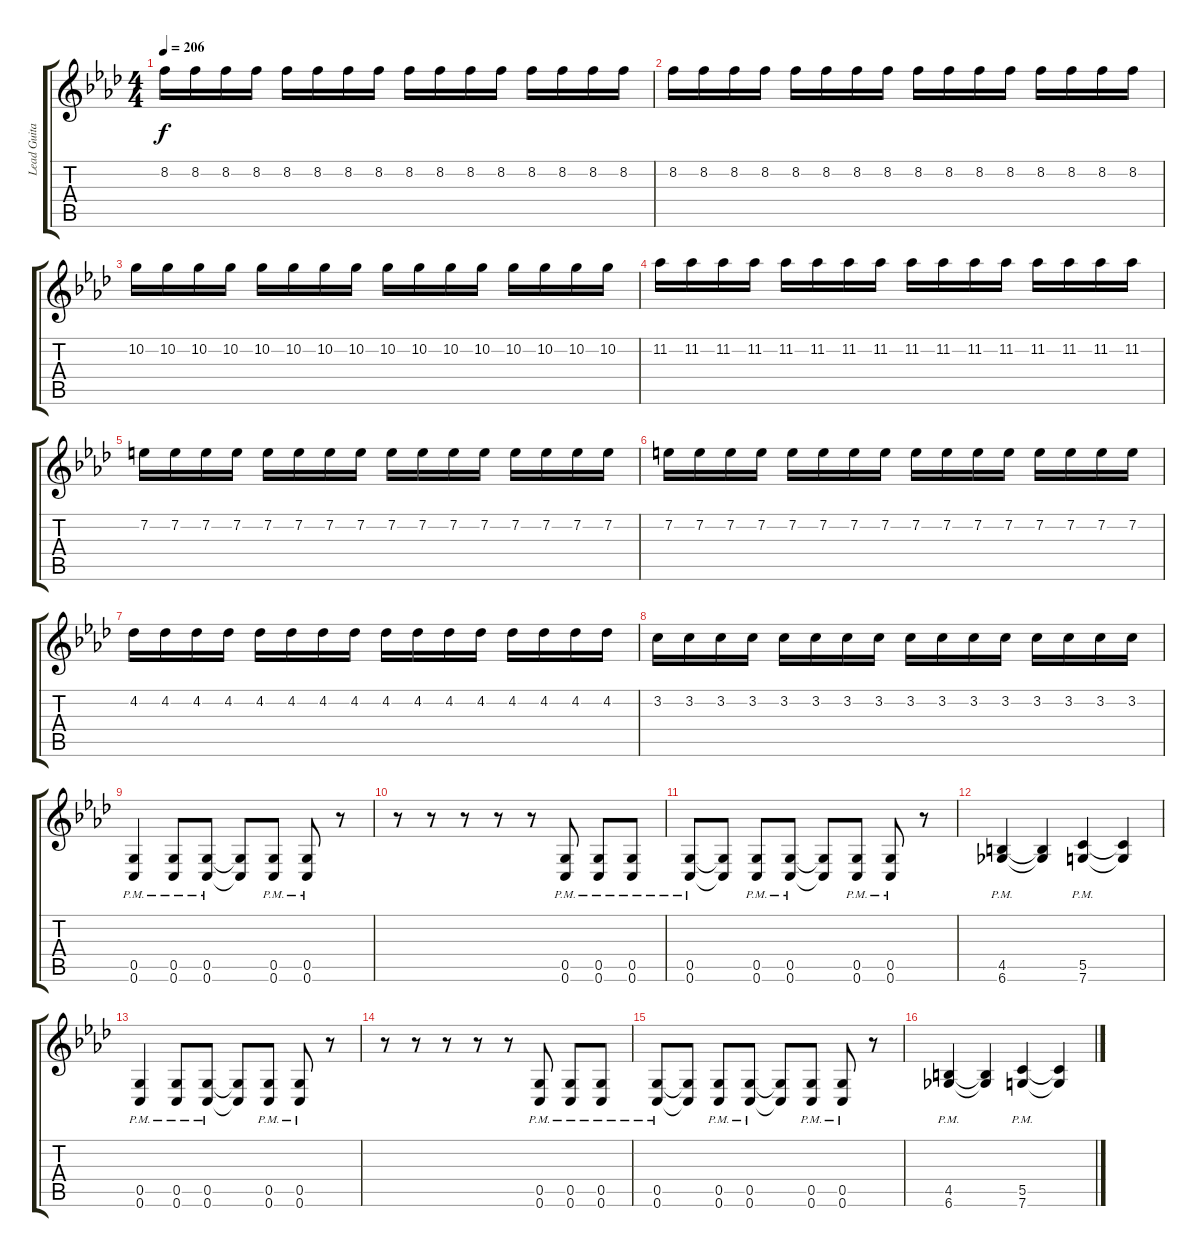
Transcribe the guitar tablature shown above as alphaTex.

\track ("Lead Guitar" "Lead Guita") {instrument distortionguitar}
\staff {score tabs}
\tuning (D4 A3 F3 C3 G2 C2) {hide}
\ts (4 4)
\tempo 206
\clef g2
\ks fminor
8.2.16{dy f} 8.2.16 8.2.16 8.2.16 8.2.16 8.2.16 8.2.16 8.2.16 8.2.16 8.2.16 8.2.16 8.2.16 8.2.16 8.2.16 8.2.16 8.2.16 |
8.2.16 8.2.16 8.2.16 8.2.16 8.2.16 8.2.16 8.2.16 8.2.16 8.2.16 8.2.16 8.2.16 8.2.16 8.2.16 8.2.16 8.2.16 8.2.16 |
10.2.16 10.2.16 10.2.16 10.2.16 10.2.16 10.2.16 10.2.16 10.2.16 10.2.16 10.2.16 10.2.16 10.2.16 10.2.16 10.2.16 10.2.16 10.2.16 |
11.2.16 11.2.16 11.2.16 11.2.16 11.2.16 11.2.16 11.2.16 11.2.16 11.2.16 11.2.16 11.2.16 11.2.16 11.2.16 11.2.16 11.2.16 11.2.16 |
7.2.16 7.2.16 7.2.16 7.2.16 7.2.16 7.2.16 7.2.16 7.2.16 7.2.16 7.2.16 7.2.16 7.2.16 7.2.16 7.2.16 7.2.16 7.2.16 |
7.2.16 7.2.16 7.2.16 7.2.16 7.2.16 7.2.16 7.2.16 7.2.16 7.2.16 7.2.16 7.2.16 7.2.16 7.2.16 7.2.16 7.2.16 7.2.16 |
4.2.16 4.2.16 4.2.16 4.2.16 4.2.16 4.2.16 4.2.16 4.2.16 4.2.16 4.2.16 4.2.16 4.2.16 4.2.16 4.2.16 4.2.16 4.2.16 |
3.2.16 3.2.16 3.2.16 3.2.16 3.2.16 3.2.16 3.2.16 3.2.16 3.2.16 3.2.16 3.2.16 3.2.16 3.2.16 3.2.16 3.2.16 3.2.16 |
(0.5{pm} 0.6{pm}).4 (0.5{pm} 0.6{pm}).8 (0.5{pm} 0.6{pm}).8 (0.5{t} 0.6{t}).8 (0.5{pm} 0.6).8 (0.5{pm} 0.6{pm}).8 r.8 |
r.8 r.8 r.8 r.8 r.8 (0.5{pm} 0.6{pm}).8 (0.5{pm} 0.6{pm}).8 (0.5{pm} 0.6{pm}).8 |
(0.5{pm} 0.6{pm}).8 (0.5{t} 0.6{t}).8 (0.5{pm} 0.6{pm}).8 (0.5{pm} 0.6{pm}).8 (0.5{t} 0.6{t}).8 (0.5{pm} 0.6{pm}).8 (0.5{pm} 0.6{pm}).8 r.8 |
(4.5{pm} 6.6{pm}).4 (4.5{t} 6.6{t}).4 (5.5{pm} 7.6{pm}).4 (5.5{t} 7.6{t}).4 |
(0.5{pm} 0.6{pm}).4 (0.5{pm} 0.6{pm}).8 (0.5{pm} 0.6{pm}).8 (0.5{t} 0.6{t}).8 (0.5{pm} 0.6).8 (0.5{pm} 0.6{pm}).8 r.8 |
r.8 r.8 r.8 r.8 r.8 (0.5{pm} 0.6{pm}).8 (0.5{pm} 0.6{pm}).8 (0.5{pm} 0.6{pm}).8 |
(0.5{pm} 0.6{pm}).8 (0.5{t} 0.6{t}).8 (0.5{pm} 0.6{pm}).8 (0.5{pm} 0.6{pm}).8 (0.5{t} 0.6{t}).8 (0.5{pm} 0.6{pm}).8 (0.5{pm} 0.6{pm}).8 r.8 |
(4.5{pm} 6.6{pm}).4 (4.5{t} 6.6{t}).4 (5.5{pm} 7.6{pm}).4 (5.5{t} 7.6{t}).4
